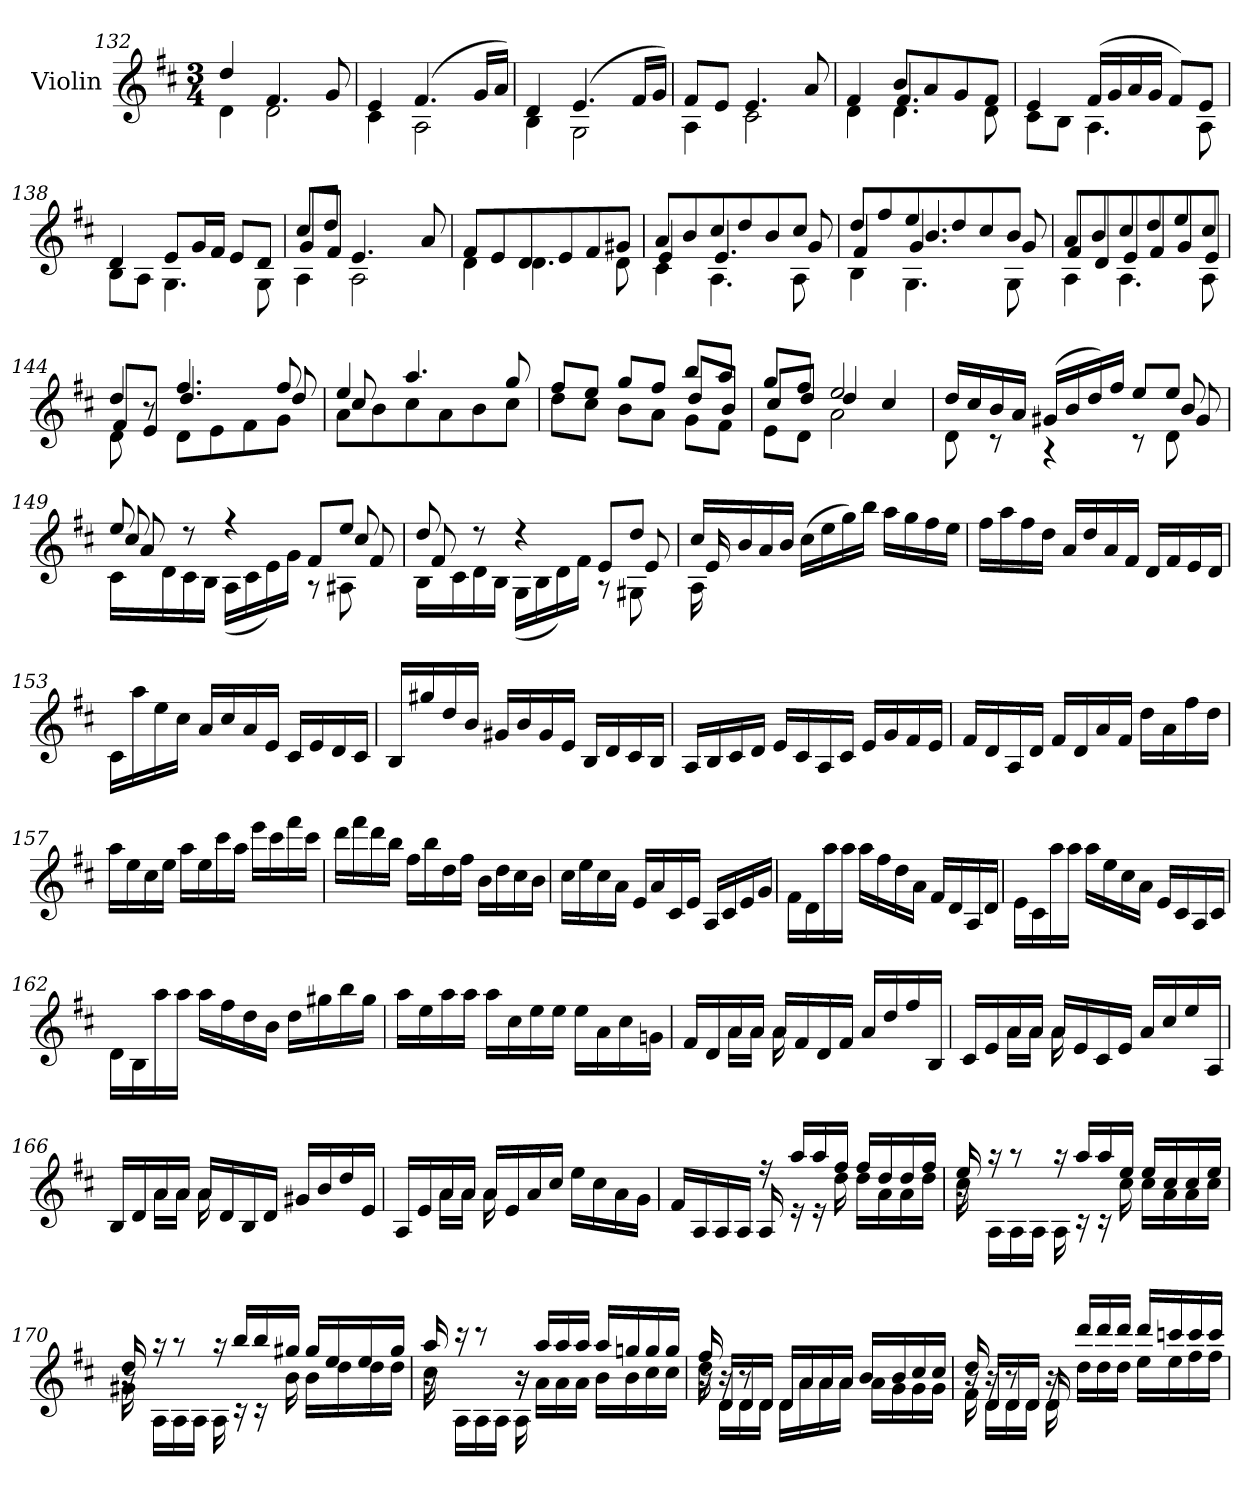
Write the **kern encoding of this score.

**kern
*part1
*staff1
*I"Violin
*I'Vln.
*clefG2
*k[f#c#]
*M3/4
=132
*^
4dd/	4d\
4.f#/	2d\
8g/	.
=133	=133
4e/	4c#\
(>4.f#/	2A\
16g/LL	.
16a/JJ)	.
=134	=134
4d/	4B\
(>4.e/	2G\
16f#/LL	.
16g/JJ)	.
=135	=135
8f#/L	4A\
8e/J	.
4.e/	2c#\
8a/	.
=136	=136
*	*^
4f#/	4d\	4ryy
8b/L	4.d\	4.f#/
8a/	.	.
8g/	.	.
8f#/J	8d\	8ryy
*	*v	*v
=137	=137
4e/	8c#\L
.	8B\J
(>16f#/LL	4.A\
16g/	.
16a/	.
16g/JJ	.
8f#/L)	.
8e/J	8A\
=138	=138
4d/	8B\L
.	8A\J
8e/L	4.G\
16g/L	.
16f#/JJ	.
8e/L	.
8d/J	8G\
=139	=139
*	*^
8cc#/L	4A\	8g/L
8dd/J	.	8f#/J
4.e/	2A\	4ryy
.	.	4ryy
8a/	.	.
*	*v	*v
=140	=140
8f#/L	4d\
8e/	.
8d/	4.d\
8e/	.
8f#/	.
8g#X/J	8d\
=141	=141
*	*^
8a/L	4c#\	4e/
8b/	.	.
8cc#/	4.A\	4.e/
8dd/	.	.
8b/	.	.
8cc#/J	8A\	8g/
=142	=142	=142
*	*	*^
8dd/L	4B\	4f#/	4ryy
8ff#/	.	.	.
8ee/	4.G\	4.g/	4.b/
8dd/	.	.	.
8cc#/	.	.	.
8b/J	8G\	8g/	8ryy
*	*	*v	*v
=143	=143	=143
8a/L	4A\	8f#/L
8b/	.	8d/
8cc#/	4.A\	8e/
8dd/	.	8f#/
8ee/	.	8g/
8cc#/J	8A\	8e/J
=144	=144	=144
4dd/	8d\	8f#/L
.	8r	8e/J
4.ff#/	8d\L	4.dd/
.	8e\	.
.	8f#\	.
8ff#/	8g\J	8dd/
=145	=145	=145
4ee/	8a\L	8cc#/
.	8b\	8ryy
4.aa/	8cc#\	4ryy
.	8a\	.
.	8b\	4ryy
8gg/	8cc#\J	.
=146	=146	=146
8ff#/L	8dd\L	2ryy
8ee/J	8cc#\J	.
8gg/L	8b\L	.
8ff#/J	8a\J	.
8bb/L	8g\L	8dd/L
8aa/J	8f#\J	8b/J
=147	=147	=147
8gg/L	8e\L	8cc#/L
8ff#/J	8d\J	8dd/J
2ee/	2a\	4dd/
.	.	4cc#/
=148	=148	=148
*	*	*^
16dd/LL	8d\	2ryy	2ryy
16cc#/	.	.	.
16b/	8r	.	.
16a/JJ	.	.	.
(>16g#X/LL	4r	.	.
16b/	.	.	.
16dd/)	.	.	.
16ff#/JJ	.	.	.
8ee/L	8r	8ryy	8ryy
8ee/J	8d\	8b/	8g#/
=149	=149	=149	=149
8ee/	16c#\LL	8cc#/	8a/
.	16d\	.	.
8r	16c#\	8ryy	8ryy
.	16B\JJ	.	.
4r	(<16A\LL	4ryy	4ryy
.	16c#\	.	.
.	16e\)	.	.
.	16g\JJ	.	.
8f#/L	8r	8ryy	8ryy
8ee/J	8A#X\	8cc#/	8f#/
*	*	*v	*v
=150	=150	=150
8dd/	16B\LL	8f#/
.	16c#\	.
8r	16d\	8ryy
.	16B\JJ	.
4r	(<16G\LL	4ryy
.	16B\	.
.	16d\)	.
.	16f#\JJ	.
8e/L	8r	8ryy
8dd/J	8G#X\	8e/
=151	=151	=151
16cc#/LL	16A\	16e/
16b/	16ryy	16ryy
16a/	8ryy	8ryy
16b/JJ	.	.
(>16cc#\LL	4ryy	4ryy
16ee\	.	.
16gg\)	.	.
16bb\JJ	.	.
16aa\LL	4ryy	4ryy
16gg\	.	.
16ff#\	.	.
16ee\JJ	.	.
*v	*v	*v
=152
16ff#\LL
16aa\
16ff#\
16dd\JJ
16a/LL
16dd/
16a/
16f#/JJ
16d/LL
16f#/
16e/
16d/JJ
=153
16c#\LL
16aa\
16ee\
16cc#\JJ
16a/LL
16cc#/
16a/
16e/JJ
16c#/LL
16e/
16d/
16c#/JJ
=154
16B/LL
16gg#X/
16dd/
16b/JJ
16g#X/LL
16b/
16g#/
16e/JJ
16B/LL
16d/
16c#/
16B/JJ
=155
16A/LL
16B/
16c#/
16d/JJ
16e/LL
16c#/
16A/
16c#/JJ
16e/LL
16g/
16f#/
16e/JJ
=156
16f#/LL
16d/
16A/
16d/JJ
16f#/LL
16d/
16a/
16f#/JJ
16dd\LL
16a\
16ff#\
16dd\JJ
=157
16aa\LL
16ee\
16cc#\
16ee\JJ
16aa\LL
16ee\
16ccc#\
16aa\JJ
16eee\LL
16ccc#\
16fff#\
16ccc#\JJ
=158
16ddd\LL
16fff#\
16ddd\
16bb\JJ
16ff#\LL
16bb\
16dd\
16ff#\JJ
16b\LL
16dd\
16cc#\
16b\JJ
=159
16cc#\LL
16ee\
16cc#\
16a\JJ
16e/LL
16a/
16c#/
16e/JJ
16A/LL
16c#/
16e/
16g/JJ
=160
16f#\LL
16d\
16aa\
16aa\JJ
16aa\LL
16ff#\
16dd\
16a\JJ
16f#/LL
16d/
16A/
16d/JJ
=161
16e\LL
16c#\
16aa\
16aa\JJ
16aa\LL
16ee\
16cc#\
16a\JJ
16e/LL
16c#/
16A/
16c#/JJ
=162
16d\LL
16B\
16aa\
16aa\JJ
16aa\LL
16ff#\
16dd\
16b\JJ
16dd\LL
16gg#X\
16bb\
16gg#\JJ
=163
16aa\LL
16ee\
16aa\
16aa\JJ
16aa\LL
16cc#\
16ee\
16ee\JJ
16ee\LL
16a\
16cc#\
16gn\JJ
=164
*^
16f#/LL	8ryy
16d/	.
16a/	16a\LL
16a/JJ	16a\JJ
16a/LL	16a\
16f#/	16ryy
16d/	8ryy
16f#/JJ	.
16a/LL	4ryy
16dd/	.
16ff#/	.
16B/JJ	.
=165	=165
16c#/LL	8ryy
16e/	.
16a/	16a\LL
16a/JJ	16a\JJ
16a/LL	16a\
16e/	16ryy
16c#/	8ryy
16e/JJ	.
16a/LL	4ryy
16cc#/	.
16ee/	.
16A/JJ	.
=166	=166
16B/LL	8ryy
16d/	.
16a/	16a\LL
16a/JJ	16a\JJ
16a/LL	16a\
16d/	16ryy
16B/	8ryy
16d/JJ	.
16g#X/LL	4ryy
16b/	.
16dd/	.
16e/JJ	.
=167	=167
16A/LL	8ryy
16e/	.
16a/	16a\LL
16a/JJ	16a\JJ
16a/LL	16a\
16e/	16ryy
16a/	8ryy
16cc#/JJ	.
16ee\LL	4ryy
16cc#\	.
16a\	.
16g\JJ	.
=168	=168
4ryy	16f#/LL
.	16A/
.	16A/
.	16A/JJ
16r	16A/
16aa/LL	16r
16aa/	16r
16ff#/JJ	16dd\
16ff#/LL	16dd\LL
16dd/	16a\
16dd/	16a\
16ff#/JJ	16dd\JJ
=169	=169
*	*^
16ee/	16cc#\	16r
16r	16ryy	16A\LL
8r	8ryy	16A\
.	.	16A\JJ
16r	16A\	4ryy
16aa/LL	16r	.
16aa/	16r	.
16ee/JJ	16cc#\	.
16ee/LL	16cc#\LL	4ryy
16cc#/	16a\	.
16cc#/	16a\	.
16ee/JJ	16cc#\JJ	.
=170	=170	=170
16dd/	16g#X\	16r
16r	16ryy	16A\LL
8r	8ryy	16A\
.	.	16A\JJ
16r	16A\	4ryy
16bb/LL	16r	.
16bb/	16r	.
16gg#X/JJ	16b\	.
16gg#/LL	16b\LL	4ryy
16ee/	16dd\	.
16ee/	16dd\	.
16gg#/JJ	16dd\JJ	.
=171	=171	=171
16aa/	16cc#\	16r
16r	16ryy	16A\LL
8r	8ryy	16A\
.	.	16A\JJ
16r	16A\	16r
16aa/LL	16a\LL	16ryy
16aa/	16a\	8ryy
16aa/JJ	16a\JJ	.
16aa/LL	16b\LL	4ryy
16ggn/	16b\	.
16gg/	16cc#\	.
16gg/JJ	16cc#\JJ	.
=172	=172	=172
16ff#/	16dd\	16r
16r	16d/LL	16d\LL
8r	16d/	16d\
.	16d/JJ	16d\JJ
16d/LL	16d\LL	4ryy
16a/	16a\	.
16a/	16a\	.
16a/JJ	16a\JJ	.
16b/LL	16a\LL	4ryy
16b/	16g\	.
16cc#/	16g\	.
16cc#/JJ	16g\JJ	.
=173	=173	=173
16dd/	16f#\	16r
16r	16d\LL	16d/LL
8r	16d\	16d/
.	16d\JJ	16d/JJ
16r	16d\	16d/
16ddd/LL	16dd\LL	16ryy
16ddd/	16dd\	8ryy
16ddd/JJ	16dd\JJ	.
16ddd/LL	16ee\LL	4ryy
16cccn/	16ee\	.
16ccc/	16ff#\	.
16ccc/JJ	16ff#\JJ	.
*v	*v	*v
=
*-
